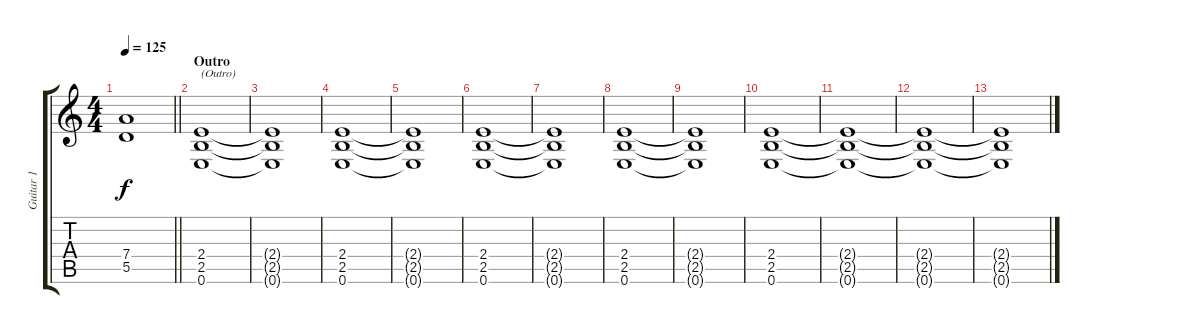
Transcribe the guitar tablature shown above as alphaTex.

\track ("Guitar 1" "Guitar 1") {instrument distortionguitar}
\staff {score tabs}
\tuning (E4 B3 G3 D3 A2 E2) {hide}
\ts (4 4)
\tempo 125
\clef g2
\barLineRight lightlight
\ks c
(7.4 5.5).1{dy f} |
\section ("" "Outro")
(2.4 2.5 0.6).1{txt "(Outro)"} |
(2.4{t} 2.5{t} 0.6{t}).1 |
(2.4 2.5 0.6).1 |
(2.4{t} 2.5{t} 0.6{t}).1 |
(2.4 2.5 0.6).1 |
(2.4{t} 2.5{t} 0.6{t}).1 |
(2.4 2.5 0.6).1 |
(2.4{t} 2.5{t} 0.6{t}).1 |
(2.4 2.5 0.6).1 |
(2.4{t} 2.5{t} 0.6{t}).1 |
(2.4{t} 2.5{t} 0.6{t}).1{volume 0} |
(2.4{t} 2.5{t} 0.6{t}).1
